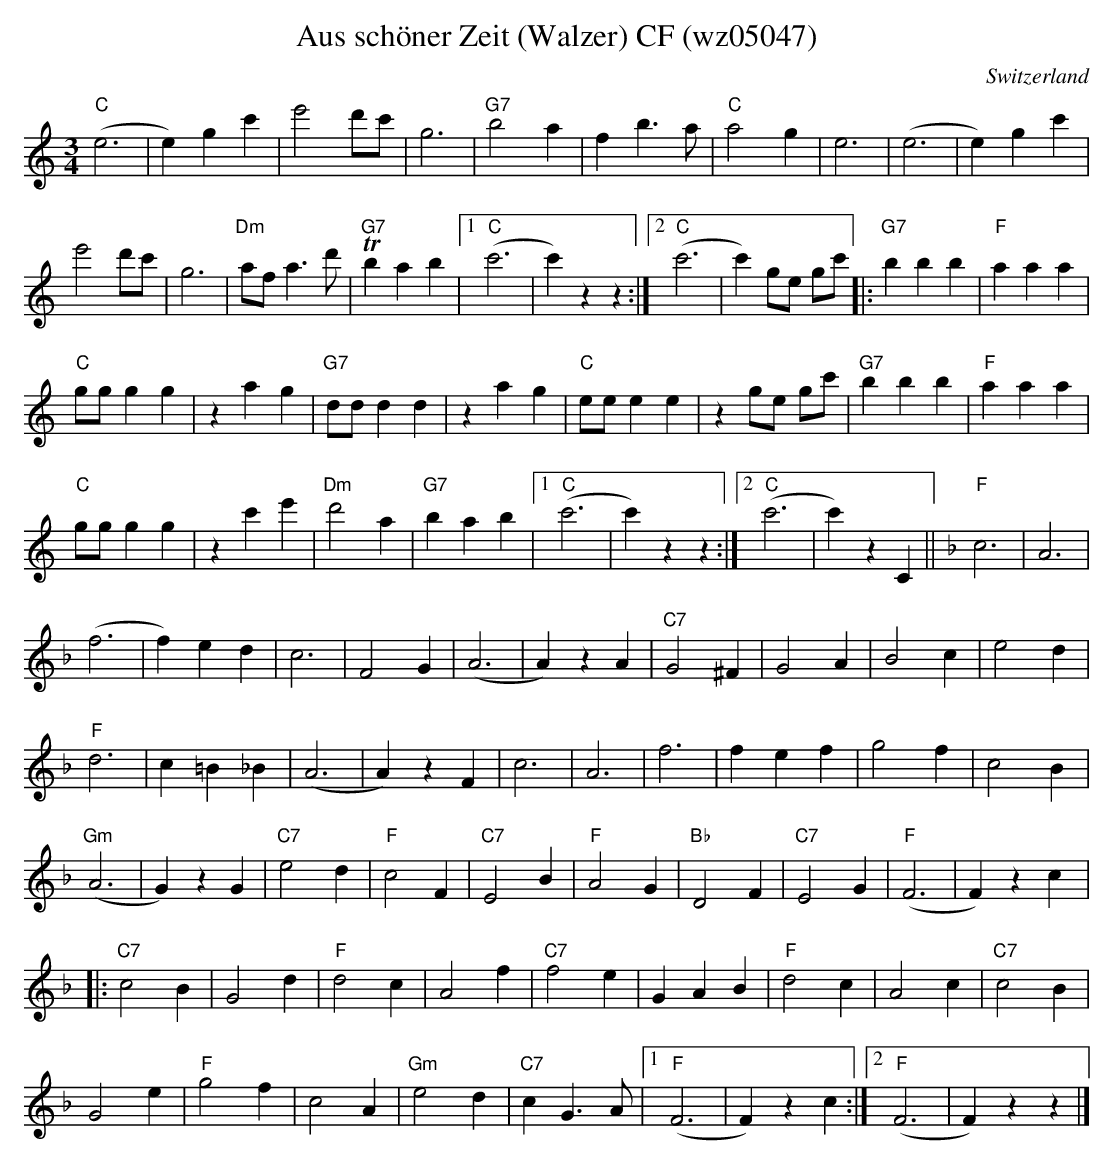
X:1
T:Aus sch\"oner Zeit (Walzer) CF (wz05047)
M:3/4
L:1/4
O:Switzerland
K:C major
"C"(e3 | e)gc' | e'2d'/2c'/2 | g3 | "G7"b2a | fb>a | "C"a2g | e3 | (e3 | e)gc' |
e'2d'/2c'/2 | g3 | "Dm"a/2f/2a>d' | "G7"Tbab |1 "C"(c'3 | c')zz :|2 "C"(c'3 | c')g/2e/2 g/2c'/2 |: "G7"bbb | "F"aaa |
"C"g/2g/2gg | zag | "G7"d/2d/2dd | zag | "C"e/2e/2ee | zg/2e/2 g/2c'/2 | "G7"bbb | "F"aaa |
"C"g/2g/2gg | zc'e' | "Dm"d'2a | "G7"bab |1 "C"(c'3 | c')zz :|2 "C"(c'3 | c')zC || [K:F] "F"c3 | A3 |
(f3 | f)ed | c3 | F2G | (A3 | A)zA | "C7"G2^F | G2A | B2c | e2d |
"F"d3 | c=B_B | (A3 | A)zF | c3 | A3 | f3 | fef | g2f | c2B |
"Gm"(A3 | G)zG | "C7"e2d | "F"c2F | "C7"E2B | "F"A2G | "Bb"D2F | "C7"E2G | "F"(F3 | F)zc |:
"C7"c2B | G2d | "F"d2c | A2f | "C7"f2e | GAB | "F"d2c | A2c | "C7"c2B |
G2e | "F"g2f | c2A | "Gm"e2d | "C7"cG>A |1 "F"(F3 | F)zc :|2 "F"(F3 | F)zz |]
